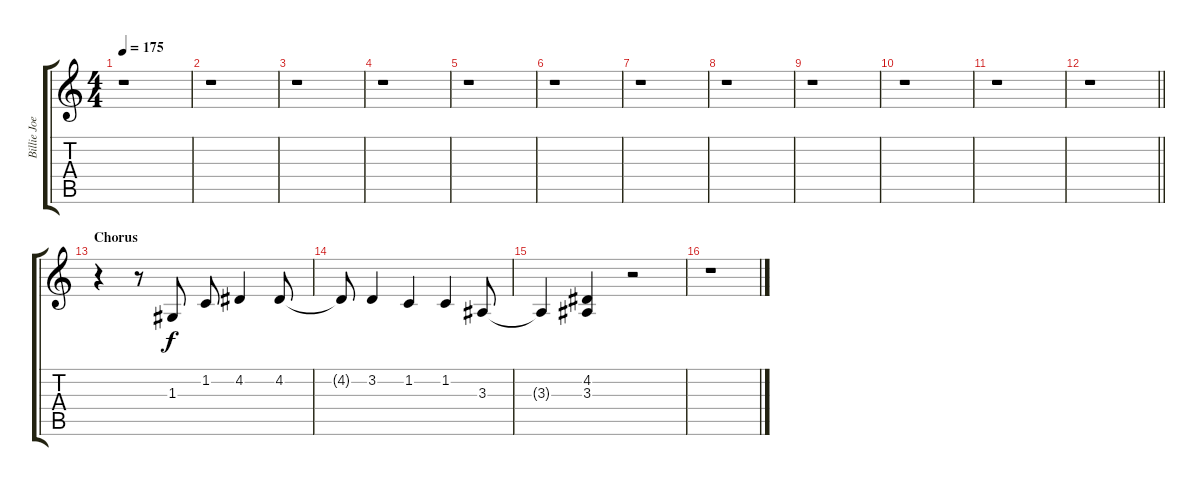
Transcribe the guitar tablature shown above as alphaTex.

\track ("Billie Joe Armstrong - Vox" "Billie Joe") {instrument voiceoohs}
\staff {score tabs}
\tuning (E4 B3 G3 D3 A2 E2) {hide}
\ts (4 4)
\tempo 175
\clef g2
\ks c
r.1{dy f} |
r.1 |
r.1 |
r.1 |
r.1 |
r.1 |
r.1 |
r.1 |
r.1 |
r.1 |
r.1 |
\barLineRight lightlight
r.1 |
\section ("" "Chorus")
r.4 r.8 1.3.8 1.2.8 4.2.4 4.2.8 |
4.2{t}.8 3.2.4 1.2.4 1.2.4 3.3.8 |
3.3{t}.4 (4.2 3.3).4 r.2 |
r.1
